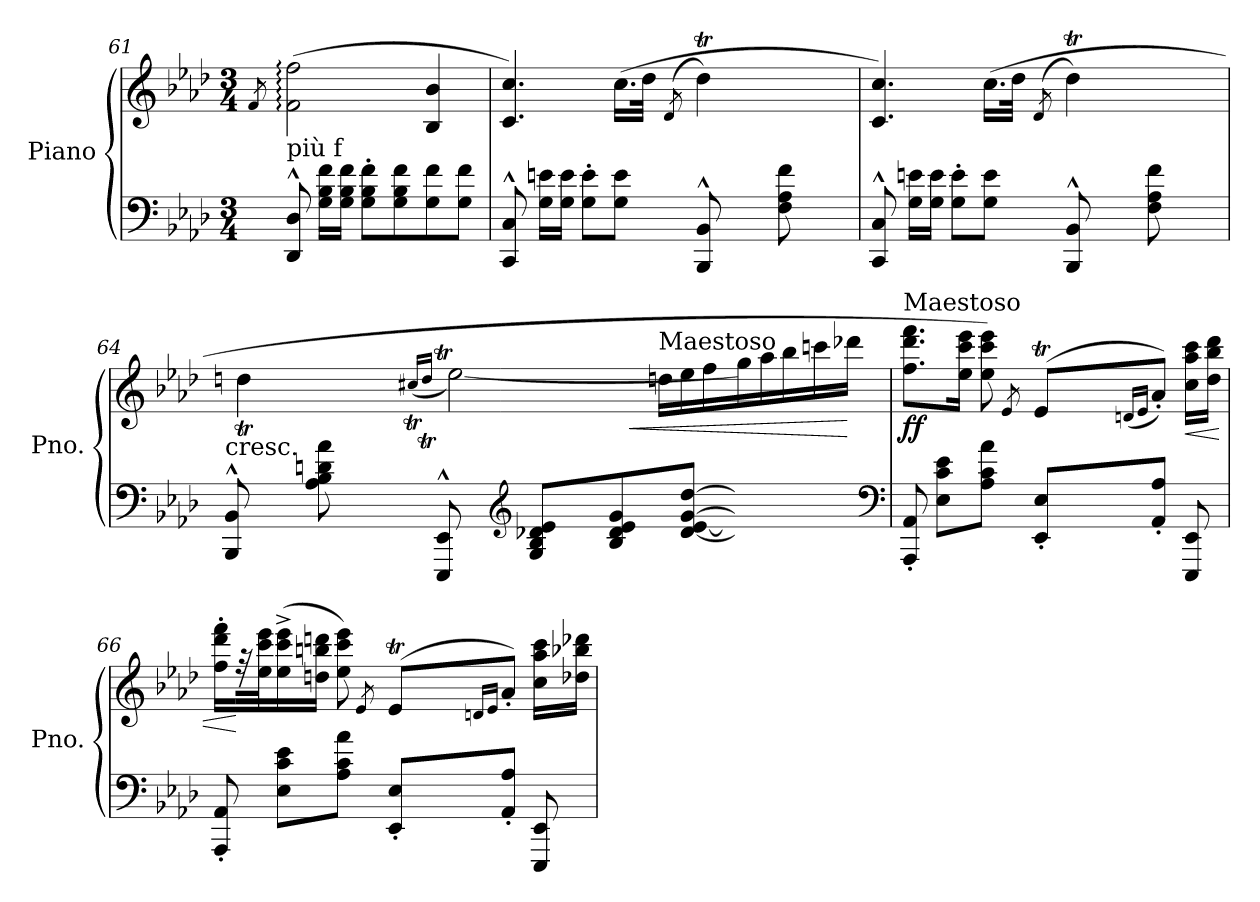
**kern	**kern	**dynam
*part1	*part1	*part1
*staff2	*staff1	*staff1/2
*I"Piano	*	*
*I'Pno.	*	*
*clefF4	*clefG2	*
*k[b-e-a-d-]	*k[b-e-a-d-]	*
*A-:	*A-:	*
*M3/4	*M3/4	*
=61	=61	=61
.	8qf/	.
!	!LO:TX:b:t=più f	!
8DD-/^^ 8D-/^^	(2f\: 2ff\:	.
16G\ 16B-\ 16f\LL	.	.
16G\ 16B-\ 16f\JJ	.	.
8G\' 8B-\' 8f\'L	.	.
8G\ 8B-\ 8f\	.	.
8G\ 8f\	4B-/ 4b-/	.
8G\ 8f\J	.	.
=62	=62	=62
*	*^	*
8CC/^^ 8C/^^	4.c/ 4.cc/)	2ryy	.
16G\ 16en\LL	.	.	.
16G\ 16e\JJ	.	.	.
8G\' 8e\'L	.	.	.
8G\ 8e\J	(16.cc\LL	.	.
.	32dd-\JJk	.	.
.	(8qd-/	.	.
8BBB-/^^ 8BB-/^^	4dd-T\)	32ee-yy	.
.	.	32dd-yy	.
.	.	32ee-yy	.
.	.	32dd-yy	.
8F\ 8A-\ 8f\	.	32ee-yy	.
.	.	32dd-yy	.
.	.	32ee-yy	.
.	.	32dd-yy	.
!!LO:LB:g=z	!!
=63	=63	=63	=63
8CC/^^ 8C/^^	4.c/ 4.cc/)	2ryy	.
16G\ 16en\LL	.	.	.
16G\ 16e\JJ	.	.	.
8G\' 8e\'L	.	.	.
8G\ 8e\J	(16.cc\LL	.	.
.	32dd-\JJk	.	.
.	(8qd-/	.	.
8BBB-/^^ 8BB-/^^	4dd-T\)	32ee-yy	.
.	.	32dd-yy	.
.	.	32ee-yy	.
.	.	32dd-yy	.
8F\ 8A-\ 8f\	.	32ee-yy	.
.	.	32dd-yy	.
.	.	32ee-yy	.
.	.	32dd-yy	.
=64	=64	=64	=64
!	!LO:TX:b:t=cresc.	!	!
8BBB-/^^ 8BB-/^^	32ee-yy	4ddnt\	.
.	32ddyy	.	.
.	32ee-yy	.	.
.	32ddyy	.	.
8A-\ 8B-\ 8dn\ 8a-\	32ee-yy	.	.
.	32ddyy	.	.
.	32ee-yy	.	.
.	32ddyy	.	.
.	.	(16qcc#Xt/LL	.
.	.	16qddt/JJ	.
8EEE-/^^ 8EE-/^^	32ffTyy	[2ee-\)	.
.	32ee-yy	.	.
.	32ffyy	.	.
.	32ee-yy	.	.
*clefG2	*	*	*
8G/ 8B-/ 8d-X/ 8e-/L	32ffyy	.	.
.	32ee-yy	.	.
.	32ffyy	.	.
.	32ee-yy	.	.
8B-/ 8d-/ 8e-/ 8g/	32ffyy	.	.
!	!	!	!LO:HP:b
.	32ee-yy	.	<
!	!LO:TX:a:t=Maestoso	!	!
.	16ddn\LL	.	.
[8d-/ [8e-/ [8g/ [8dd-/J	16ee-\	.	.
.	16ffTTT\	.	.
4.d-yy] 4.e-yy] 4.gyy] 4.dd-yy]	16gg\	4ee-yy_	.
.	16aa-\	.	.
.	16bb-\	.	.
.	16cccn\	.	.
.	16ddd-X\JJ	16ee-yy]	[
*clefF4	*	*	*
.	16ryy	16ryy	.
=65	=65	=65	=65
!	!LO:TX:a:t=Maestoso	!	!
!	!	!	!LO:DY:b
8AAA-/' 8AA-/'	8.ff\ 8.ddd-\ 8.fff\L	4.ryy	ff
8E-\ 8c\ 8e-\L	.	.	.
.	16ee-\ 16ccc\ 16eee-\Jk	.	.
8A-\ 8c\ 8a-\J	8ee-\ 8ccc\ 8eee-\)	.	.
.	8qe-/	.	.
8EE-/' 8E-/'L	(8e-T/L	32fyy	.
.	.	32e-yy	.
.	.	32fyy	.
.	.	32e-yy	.
.	(16qdn/LL	.	.
.	16qe-/JJ	.	.
8AA-/' 8A-/'J	8a-'/J))	8ryy	.
!	!	!	!LO:HP:b
8EEE-/ 8EE-/	16cc\ 16aa-\ 16ccc\LL	8ryy	<
.	16dd-\ 16bb-\ 16ddd-\JJ	.	.
!!LO:LB:g=z	!!
=66	=66	=66	=66
8AAA-/' 8AA-/'	16ryy	16ff\' 16ddd-\' 16fff\'LL	.
.	32rff	32ryy	[
.	32ryy	32ee-\ 32ccc\ 32eee-\K	.
8E-\ 8c\ 8e-\L	8ryy	(16ee-\^ 16ccc\^ 16eee-\^	.
.	.	16ddn\ 16bbn\ 16dddn\JJ	.
8A-\ 8c\ 8a-\J	8ryy	8ee-\ 8ccc\ 8eee-\)	.
.	8qe-/	.	.
8EE-/' 8E-/'L	(8e-T/L	32fyy	.
.	.	32e-yy	.
.	.	32fyy	.
.	.	32e-yy	.
.	16qdn/LL	.	.
.	16qe-/JJ	.	.
8AA-/' 8A-/'J	8a-'/J)	4ryy	.
8EEE-/ 8EE-/	16cc\ 16aa-\ 16ccc\LL	.	.
.	16dd-X\ 16bb-X\ 16ddd-X\JJ	.	.
*	*v	*v	*
=	=	=
*-	*-	*-
